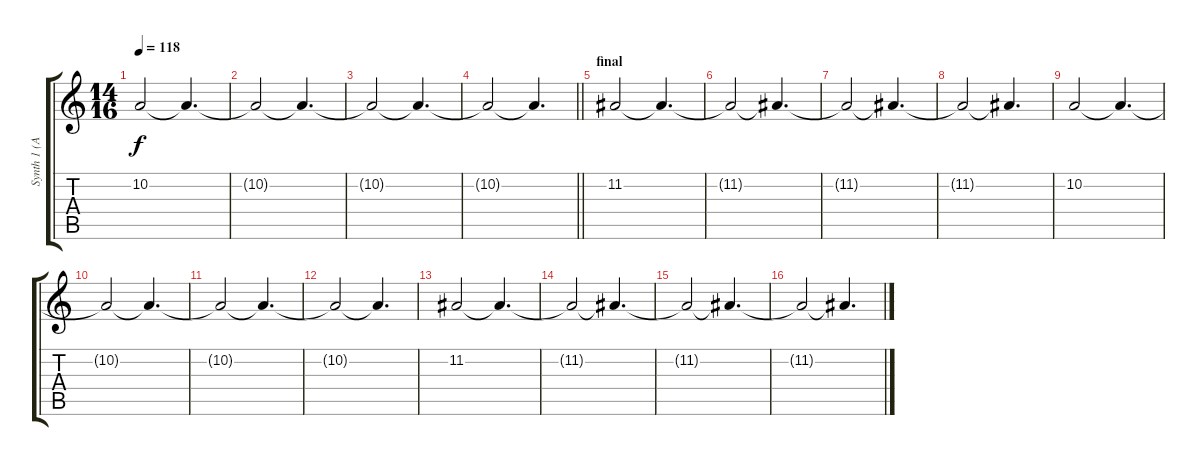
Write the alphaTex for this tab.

\track ("Synth 1 (Ambient sounds)" "Synth 1 (A") {instrument pad4choir}
\staff {score tabs}
\tuning (E4 B3 G3 D3 A2 E2) {hide}
\ts (14 16)
\tempo 118
\clef g2
\ks c
10.2.2{dy f} 10.2{t}.4{d} |
10.2{t}.2 10.2{t}.4{d} |
10.2{t}.2 10.2{t}.4{d} |
\barLineRight lightlight
10.2{t}.2 10.2{t}.4{d} |
\section ("" "final")
11.2.2 11.2{t}.4{d} |
11.2{t}.2 11.2{t}.4{d} |
11.2{t}.2 11.2{t}.4{d} |
11.2{t}.2 11.2{t}.4{d} |
10.2.2 10.2{t}.4{d} |
10.2{t}.2 10.2{t}.4{d} |
10.2{t}.2 10.2{t}.4{d} |
10.2{t}.2 10.2{t}.4{d} |
11.2.2 11.2{t}.4{d} |
11.2{t}.2 11.2{t}.4{d} |
11.2{t}.2 11.2{t}.4{d} |
11.2{t}.2 11.2{t}.4{d}
